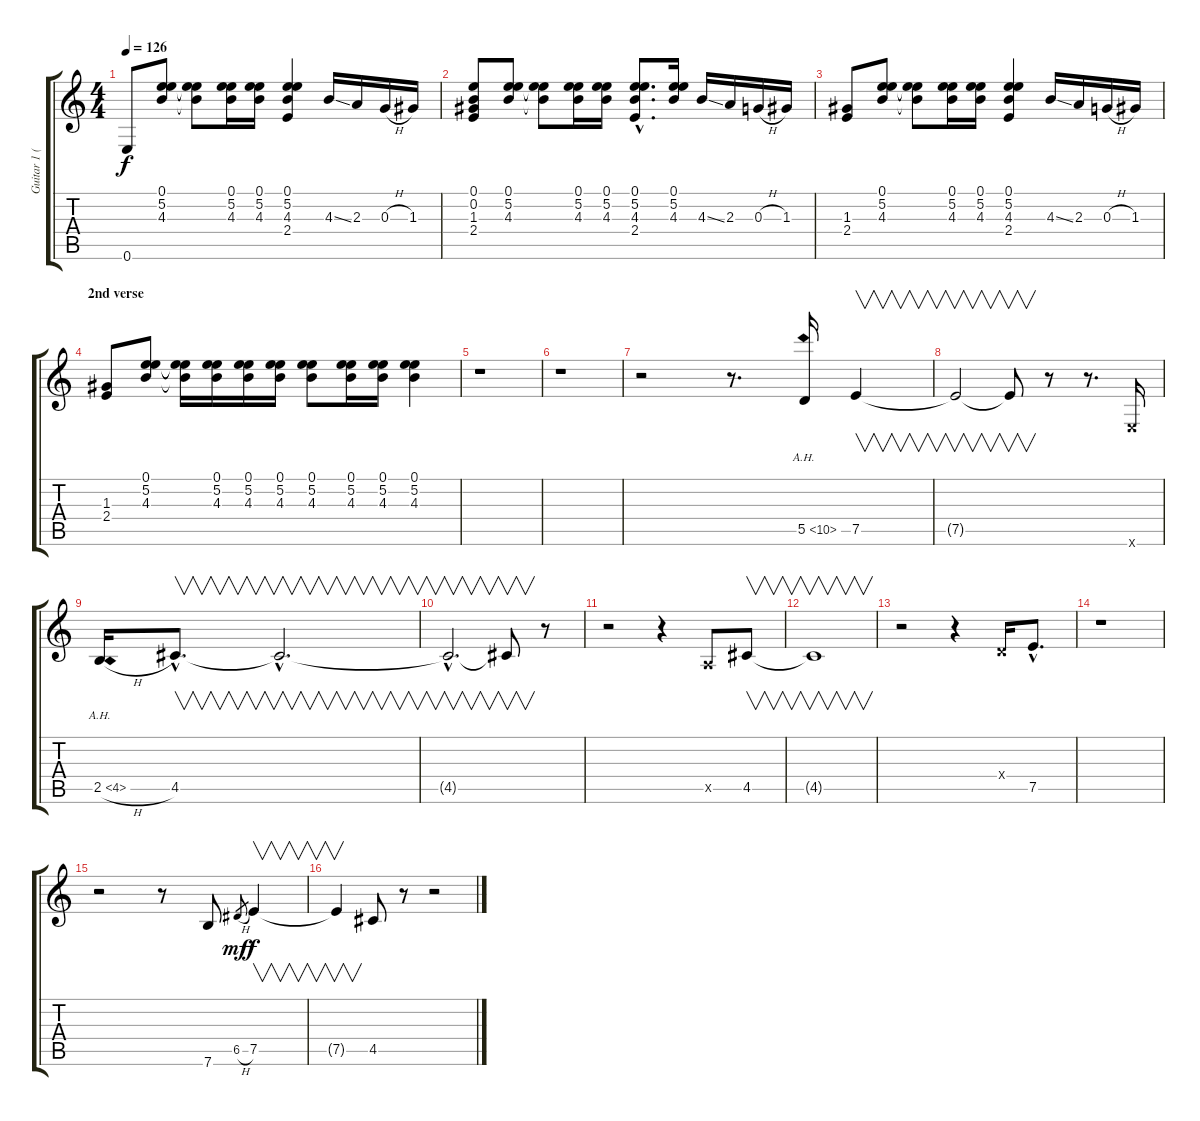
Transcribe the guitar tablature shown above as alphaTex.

\track ("Guitar 1 (Standard Tuning)" "Guitar 1 (") {instrument distortionguitar}
\staff {score tabs}
\tuning (E4 B3 G3 D3 A2 E2) {hide}
\ts (4 4)
\tempo 126
\clef g2
\ks c
0.6.8{dy f} (0.1 5.2 4.3).8 (0.1{t} 5.2{t} 4.3{t}).8 (0.1 5.2 4.3).16 (0.1 5.2 4.3).16 (0.1 5.2 4.3 2.4).4 4.3{ss}.16 2.3.16 0.3{h}.16 1.3.16 |
(0.1 0.2 1.3 2.4).8 (0.1 5.2 4.3).8 (0.1{t} 5.2{t} 4.3{t}).8 (0.1 5.2 4.3).16 (0.1 5.2 4.3).16 (0.1{hac} 5.2{hac} 4.3{hac} 2.4{hac}).8{d} (0.1 5.2 4.3).16 4.3{ss}.16 2.3.16 0.3{h}.16 1.3.16 |
(1.3 2.4).8 (0.1 5.2 4.3).8 (0.1{t} 5.2{t} 4.3{t}).8 (0.1 5.2 4.3).16 (0.1 5.2 4.3).16 (0.1 5.2 4.3 2.4).4 4.3{ss}.16 2.3.16 0.3{h}.16 1.3.16 |
\section ("" "2nd verse")
(1.3 2.4).8 (0.1 5.2 4.3).8 (0.1{t} 5.2{t} 4.3{t}).16 (0.1 5.2 4.3).16 (0.1 5.2 4.3).16 (0.1 5.2 4.3).16 (0.1 5.2 4.3).8 (0.1 5.2 4.3).16 (0.1 5.2 4.3).16 (0.1 5.2 4.3).4 |
r.1 |
r.1 |
r.2 r.8{d} 5.5{ah 5}.16 7.5.4{v} |
7.5{t}.2{v} 7.5{t}.8{v} r.8 r.8{d} 0.6{x}.16 |
2.5{ah 2 h}.16 4.5{hac}.8{v d} 4.5{hac t}.2{v d} |
4.5{hac t}.2{v d} 4.5{t}.8{v} r.8 |
r.2 r.4 0.5{x}.8 4.5.8{v} |
4.5{t}.1{v} |
r.2 r.4 0.4{x}.16 7.5{hac}.8{d} |
r.1 |
r.2 r.8 7.6.8 6.5{h}.8{gr dy mf} 7.5.4{v dy f} |
7.5{t}.4{v} 4.5.8 r.8 r.2
